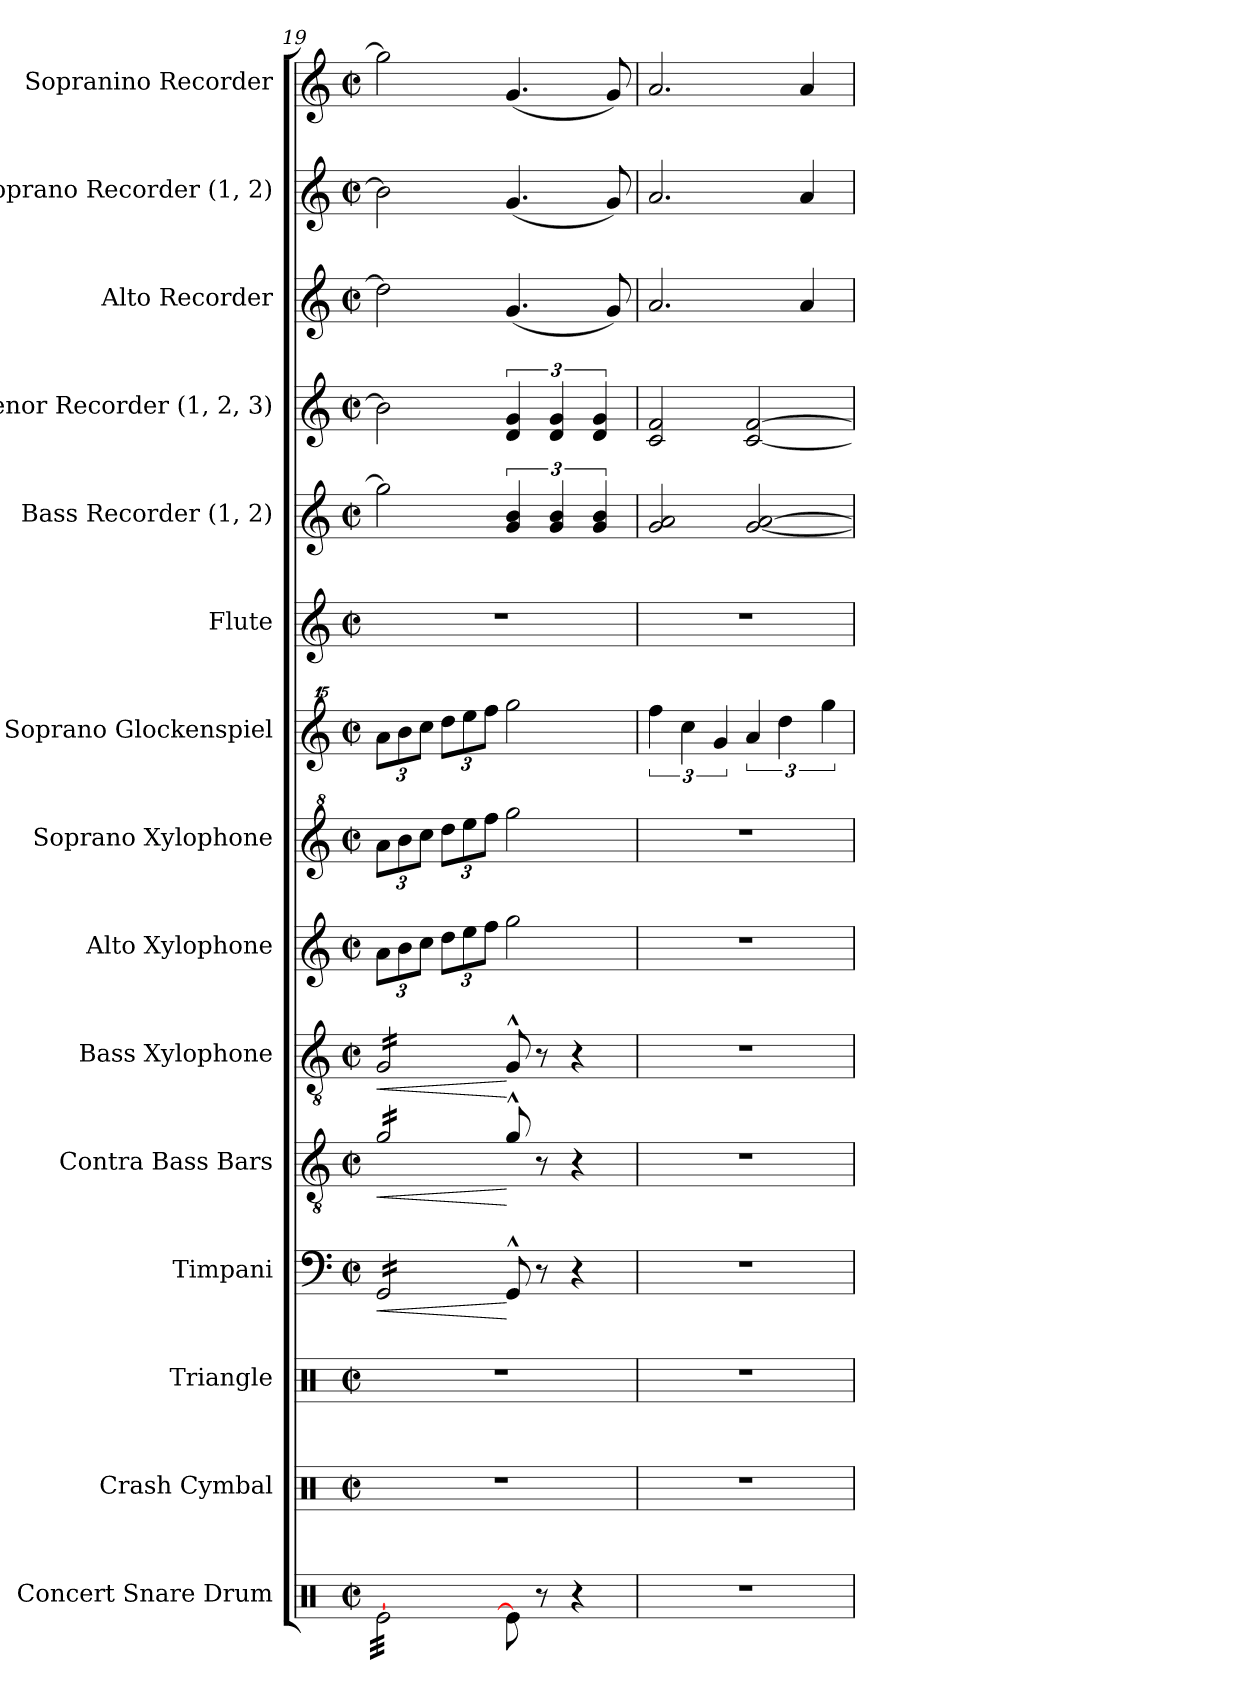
**kern	**kern	**kern	**kern	**dynam	**kern	**dynam	**kern	**dynam	**kern	**kern	**kern	**kern	**kern	**kern	**kern	**kern	**kern
*part15	*part14	*part13	*part12	*part12	*part11	*part11	*part10	*part10	*part9	*part8	*part7	*part6	*part5	*part4	*part3	*part2	*part1
*staff15	*staff14	*staff13	*staff12	*staff12	*staff11	*staff11	*staff10	*staff10	*staff9	*staff8	*staff7	*staff6	*staff5	*staff4	*staff3	*staff2	*staff1
*I"Concert Snare Drum	*I"Crash Cymbal	*I"Triangle	*I"Timpani	*	*I"Contra  Bass  Bars	*	*I"Bass  Xylophone	*	*I"Alto  Xylophone	*I"Soprano  Xylophone	*I"Soprano  Glockenspiel	*I"Flute	*I"Bass  Recorder (1, 2)	*I"Tenor  Recorder (1, 2, 3)	*I"Alto  Recorder	*I"Soprano  Recorder (1, 2)	*I"Sopranino  Recorder
*I'Con. Sn.	*I'Cr. Cym.	*I'Trgl.	*I'Timp.	*	*I'CBB	*	*I'BX	*	*I'AX	*I'SX	*I'SG	*I'Fl.	*I'B. Rec.	*I'T. Rec.	*I'A. Rec.	*I'S. Rec.	*I'So. R
*clefX	*clefX	*clefX	*clefF4	*	*clefGv2	*	*clefGv2	*	*clefG2	*clefG^2	*clefG^^2	*clefG2	*clefG2	*clefG2	*clefG2	*clefG2	*clefG2
*	*	*	*	*	*ITrd14c24	*	*	*	*	*	*	*	*ITrd7c12	*	*	*ITrd-7c-12	*ITrd-7c-12
*k[]	*k[]	*k[]	*k[]	*	*k[]	*	*k[]	*	*k[]	*k[]	*k[]	*k[]	*k[]	*k[]	*k[]	*k[]	*k[]
*M2/2	*M2/2	*M2/2	*M2/2	*	*M2/2	*	*M2/2	*	*M2/2	*M2/2	*M2/2	*M2/2	*M2/2	*M2/2	*M2/2	*M2/2	*M2/2
*met(c|)	*met(c|)	*met(c|)	*met(c|)	*	*met(c|)	*	*met(c|)	*	*met(c|)	*met(c|)	*met(c|)	*met(c|)	*met(c|)	*met(c|)	*met(c|)	*met(c|)	*met(c|)
=19	=19	=19	=19	=19	=19	=19	=19	=19	=19	=19	=19	=19	=19	=19	=19	=19	=19
!	!	!	!	!LO:HP:b	!	!LO:HP:b	!	!LO:HP:b	!	!	!	!	!	!	!	!	!
*	*	*	*	*	*	*	*	*	*Xbrackettup	*Xbrackettup	*Xbrackettup	*	*	*	*	*	*
*tremolo	*	*	*	*	*	*	*	*	*	*	*	*	*	*	*	*	*
*	*	*	*tremolo	*	*	*	*	*	*	*	*	*	*	*	*	*	*
*	*	*	*	*	*tremolo	*	*	*	*	*	*	*	*	*	*	*	*
*	*	*	*	*	*	*	*tremolo	*	*	*	*	*	*	*	*	*	*
[32Re\LLL	1r	1r	16GG/LL	<	16GG/LL	<	16G/LL	<	12a\L	12aa\L	12aaa\L	1r	2g\]	2b\]	2dd\]	2bb\]	2ggg\]
32Re\	.	.	.	.	.	.	.	.	.	.	.	.	.	.	.	.	.
32Re\	.	.	16GG/	.	16GG/	.	16G/	.	.	.	.	.	.	.	.	.	.
.	.	.	.	.	.	.	.	.	12b\	12bb\	12bbb\	.	.	.	.	.	.
32Re\	.	.	.	.	.	.	.	.	.	.	.	.	.	.	.	.	.
32Re\	.	.	16GG/	.	16GG/	.	16G/	.	.	.	.	.	.	.	.	.	.
32Re\	.	.	.	.	.	.	.	.	.	.	.	.	.	.	.	.	.
.	.	.	.	.	.	.	.	.	12cc\J	12ccc\J	12cccc\J	.	.	.	.	.	.
32Re\	.	.	16GG/	.	16GG/	.	16G/	.	.	.	.	.	.	.	.	.	.
32Re\	.	.	.	.	.	.	.	.	.	.	.	.	.	.	.	.	.
32Re\	.	.	16GG/	.	16GG/	.	16G/	.	12dd\L	12ddd\L	12dddd\L	.	.	.	.	.	.
32Re\	.	.	.	.	.	.	.	.	.	.	.	.	.	.	.	.	.
32Re\	.	.	16GG/	.	16GG/	.	16G/	.	.	.	.	.	.	.	.	.	.
.	.	.	.	.	.	.	.	.	12ee\	12eee\	12eeee\	.	.	.	.	.	.
32Re\	.	.	.	.	.	.	.	.	.	.	.	.	.	.	.	.	.
32Re\	.	.	16GG/	.	16GG/	.	16G/	.	.	.	.	.	.	.	.	.	.
32Re\	.	.	.	.	.	.	.	.	.	.	.	.	.	.	.	.	.
.	.	.	.	.	.	.	.	.	12ff\J	12fff\J	12ffff\J	.	.	.	.	.	.
32Re\	.	.	16GG/JJ	.	16GG/JJ	.	16G/JJ	.	.	.	.	.	.	.	.	.	.
*	*	*	*	*	*	*	*Xtremolo	*	*	*	*	*	*	*	*	*	*
*	*	*	*	*	*Xtremolo	*	*	*	*	*	*	*	*	*	*	*	*
*	*	*	*Xtremolo	*	*	*	*	*	*	*	*	*	*	*	*	*	*
32Re\JJJ	.	.	.	.	.	.	.	.	.	.	.	.	.	.	.	.	.
*Xtremolo	*	*	*	*	*	*	*	*	*	*	*	*	*	*	*	*	*
8Re\]	.	.	8GG^^/	[	8GG^^/	[	8G^^/	[	2gg\	2ggg\	2gggg\	.	6G/ 6B/	6d/ 6g/	(<4.g/	(<4.gg/	(<4.gg/
8r	.	.	8r	.	8r	.	8r	.	.	.	.	.	.	.	.	.	.
.	.	.	.	.	.	.	.	.	.	.	.	.	6G/ 6B/	6d/ 6g/	.	.	.
4r	.	.	4r	.	4r	.	4r	.	.	.	.	.	.	.	.	.	.
.	.	.	.	.	.	.	.	.	.	.	.	.	6G/ 6B/	6d/ 6g/	.	.	.
.	.	.	.	.	.	.	.	.	.	.	.	.	.	.	8g/)	8gg/)	8gg/)
!!LO:PB:g=z
=20	=20	=20	=20	=20	=20	=20	=20	=20	=20	=20	=20	=20	=20	=20	=20	=20	=20
*	*	*	*	*	*	*	*	*	*	*	*brackettup	*	*	*	*	*	*
1r	1r	1r	1r	.	1r	.	1r	.	1r	1r	6ffff\	1r	2G/ 2A/	2c/ 2f/	2.a/	2.aa/	2.aa/
.	.	.	.	.	.	.	.	.	.	.	6cccc\	.	.	.	.	.	.
.	.	.	.	.	.	.	.	.	.	.	6ggg/	.	.	.	.	.	.
.	.	.	.	.	.	.	.	.	.	.	6aaa/	.	[2G/ [2A/	[2c/ [2f/	.	.	.
.	.	.	.	.	.	.	.	.	.	.	6dddd\	.	.	.	.	.	.
.	.	.	.	.	.	.	.	.	.	.	.	.	.	.	4a/	4aa/	4aa/
.	.	.	.	.	.	.	.	.	.	.	6gggg\	.	.	.	.	.	.
=	=	=	=	=	=	=	=	=	=	=	=	=	=	=	=	=	=
*-	*-	*-	*-	*-	*-	*-	*-	*-	*-	*-	*-	*-	*-	*-	*-	*-	*-
